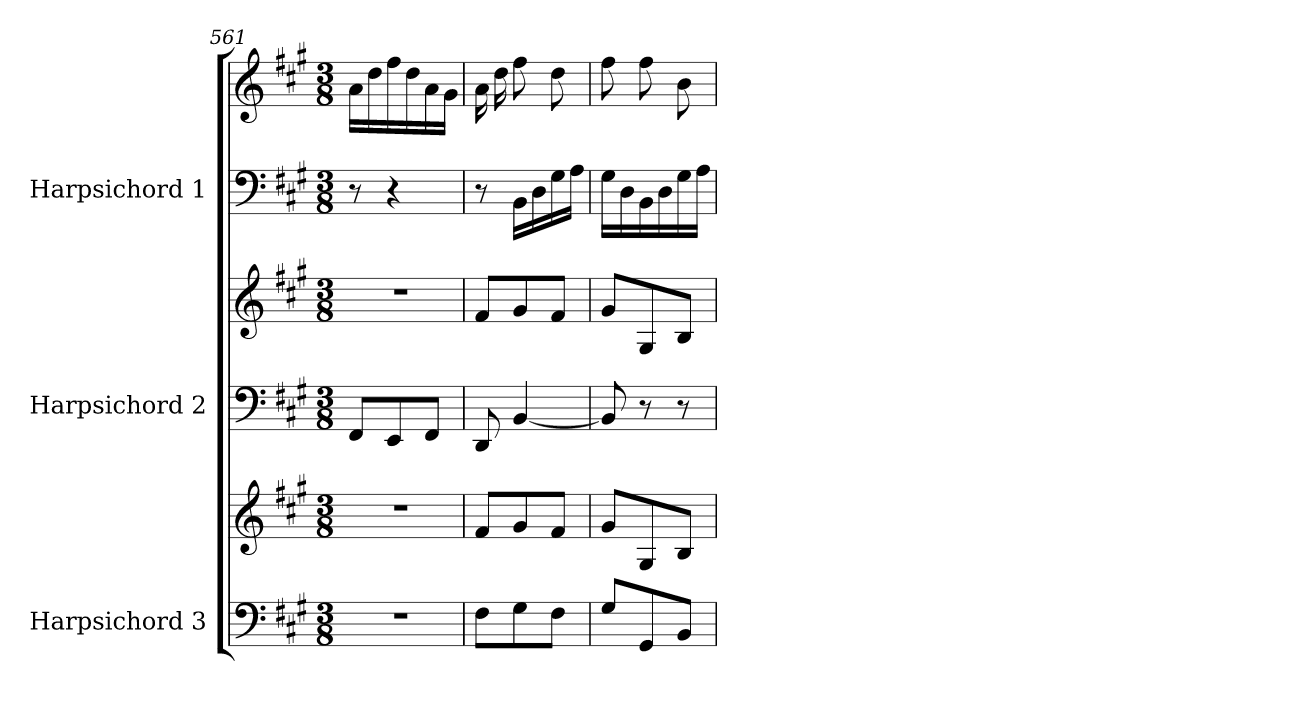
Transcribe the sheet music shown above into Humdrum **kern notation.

**kern	**kern	**kern	**kern	**kern	**kern
*part3	*part3	*part2	*part2	*part1	*part1
*staff6	*staff5	*staff4	*staff3	*staff2	*staff1
*I"Harpsichord 3	*	*I"Harpsichord 2	*	*I"Harpsichord 1	*
*I'Hp	*	*I'Hp	*	*I'Hp	*
*clefF4	*clefG2	*clefF4	*clefG2	*clefF4	*clefG2
*k[f#c#g#]	*k[f#c#g#]	*k[f#c#g#]	*k[f#c#g#]	*k[f#c#g#]	*k[f#c#g#]
*M3/8	*M3/8	*M3/8	*M3/8	*M3/8	*M3/8
=561	=561	=561	=561	=561	=561
4.r	4.r	8FF#/L	4.r	8r	16a\
.	.	.	.	.	16dd\JJ
.	.	8EE/	.	4r	16ff#\LL
.	.	.	.	.	16dd\
.	.	8FF#/J	.	.	16a\
.	.	.	.	.	16g#\
=562	=562	=562	=562	=562	=562
8F#\L	8f#/L	8DD/	8f#/L	8r	16a\
.	.	.	.	.	16dd\J
8G#\	8g#/	[4BB/	8g#/	16BB\LL	8ff#\
.	.	.	.	16D\	.
8F#\J	8f#/J	.	8f#/J	16G#\	8dd\
.	.	.	.	16A\JJ	.
=563	=563	=563	=563	=563	=563
8G#/L	8g#/L	8BB/]	8g#/L	16G#\LL	8ff#\
.	.	.	.	16D\	.
8GG#/	8G#/	8r	8G#/	16BB\	8ff#\
.	.	.	.	16D\	.
8BB/J	8B/J	8r	8B/J	16G#\	8b\
.	.	.	.	16A\JJ	.
=	=	=	=	=	=
*-	*-	*-	*-	*-	*-
